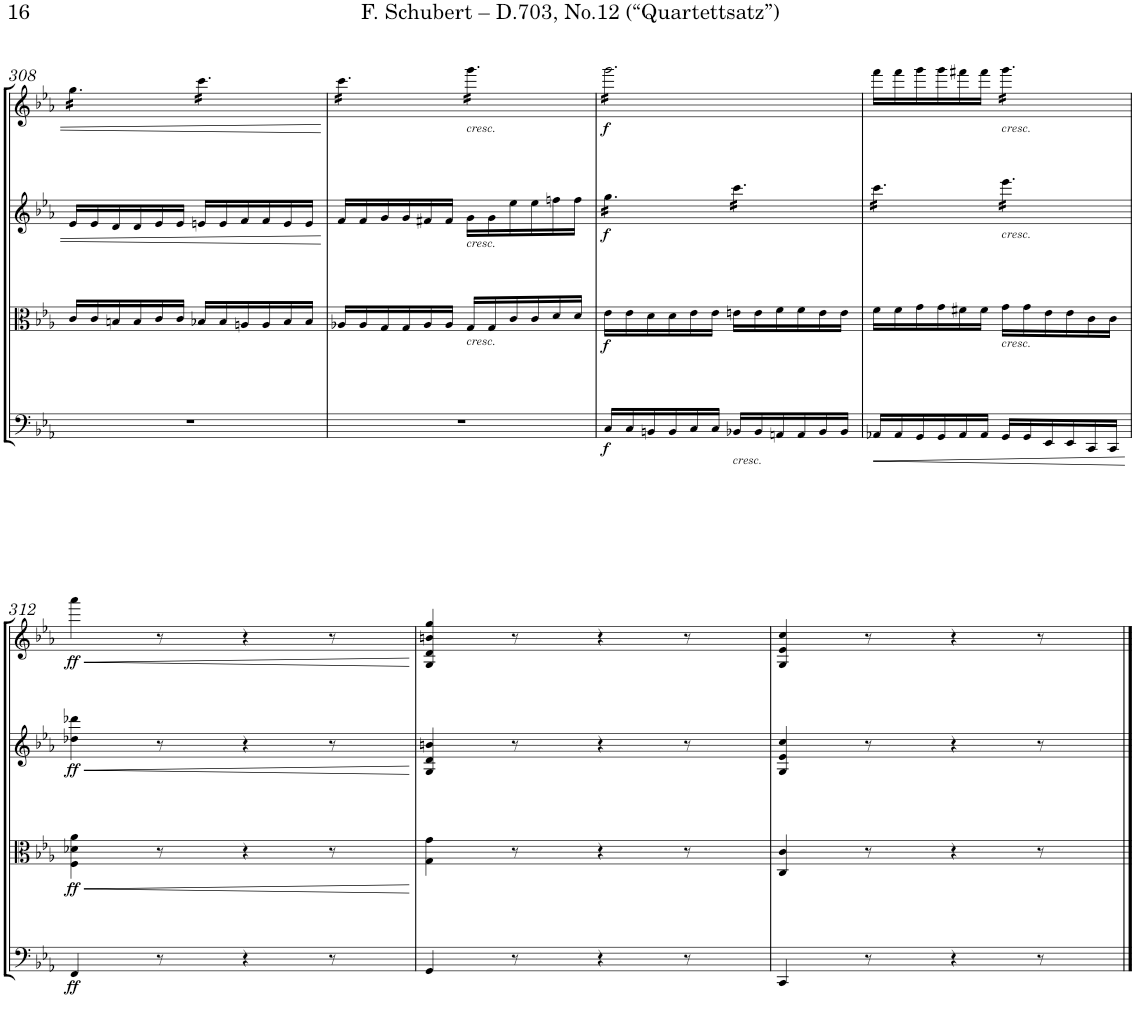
**kern	**dynam	**kern	**dynam	**kern	**dynam	**kern	**dynam
*part4	*part4	*part3	*part3	*part2	*part2	*part1	*part1
*staff4	*staff4	*staff3	*staff3	*staff2	*staff2	*staff1	*staff1
*I"Violoncello	*	*I"Viola	*	*I"Violin 2	*	*I"Violin 1	*
*I'Vc	*	*I'Vla	*	*I'Vln	*	*I'Vln	*
!!LO:PB:g=z
*clefF4	*	*clefC3	*	*clefG2	*	*clefG2	*
*k[b-e-a-]	*	*k[b-e-a-]	*	*k[b-e-a-]	*	*k[b-e-a-]	*
*M6/8	*	*M6/8	*	*M6/8	*	*M6/8	*
=308	=308	=308	=308	=308	=308	=308	=308
*	*	*	*	*	*	*tremolo	*
2.r	.	16c/LL	.	16e-/LL	.	16gg\LL	.
.	.	16c/	.	16e-/	.	16gg\	.
.	.	16Bn/	.	16d/	.	16gg\	.
.	.	16B/	.	16d/	.	16gg\	.
.	.	16c/	.	16e-/	.	16gg\	.
.	.	16c/JJ	.	16e-/JJ	.	16gg\JJ	.
.	.	16B-X/LL	.	16en/LL	.	16ccc\LL	.
.	.	16B-/	.	16e/	.	16ccc\	.
.	.	16An/	.	16f/	.	16ccc\	.
.	.	16A/	.	16f/	.	16ccc\	.
.	.	16B-/	.	16e/	.	16ccc\	.
.	.	16B-/JJ	.	16e/JJ	.	16ccc\JJ	.
=309	=309	=309	=309	=309	=309	=309	=309
2.r	.	16A-X/LL	.	16f/LL	.	16ccc\LL	.
.	.	16A-/	.	16f/	.	16ccc\	.
.	.	16G/	.	16g/	.	16ccc\	.
.	.	16G/	.	16g/	.	16ccc\	.
.	.	16A-/	.	16f#X/	.	16ccc\	.
.	.	16A-/JJ	.	16f#/JJ	.	16ccc\JJ	.
!	!	!	!	!	!	!LO:TX:b:i:t=cresc.	!
!	!	!	!	!LO:TX:b:i:t=cresc.	!	!	!
!	!	!LO:TX:b:i:t=cresc.	!	!	!	!	!
.	.	16G/LL	.	16g\LL	.	16ggg\LL	.
.	.	16G/	.	16g\	.	16ggg\	.
.	.	16c/	.	16ee-\	.	16ggg\	.
.	.	16c/	.	16ee-\	.	16ggg\	.
.	.	16d/	.	16ffn\	.	16ggg\	.
.	.	16d/JJ	.	16ff\JJ	.	16ggg\JJ	.
=310	=310	=310	=310	=310	=310	=310	=310
*	*	*	*	*	*	*^	*
!	!LO:DY:b	!	!LO:DY:b	!	!LO:DY:b	!	!	!LO:DY:b
*	*	*	*	*tremolo	*	*	*	*
16C/LL	f	16e-\LL	f	16gg\LL	f	16ggg\LL	4.ryy	f
16C/	.	16e-\	.	16gg\	.	16ggg\	.	.
16BBn/	.	16d\	.	16gg\	.	16ggg\	.	.
16BB/	.	16d\	.	16gg\	.	16ggg\	.	.
16C/	.	16e-\	.	16gg\	.	16ggg\	.	.
16C/JJ	.	16e-\JJ	.	16gg\JJ	.	16ggg\	.	.
!LO:TX:b:i:t=cresc.	!	!	!	!	!	!	!	!
16BB-X/LL	.	16en\LL	.	16ccc\LL	.	16ggg\	4.ryy	.
16BB-/	.	16e\	.	16ccc\	.	16ggg\	.	.
16AAn/	.	16f\	.	16ccc\	.	16ggg\	.	.
16AA/	.	16f\	.	16ccc\	.	16ggg\	.	.
16BB-/	.	16e\	.	16ccc\	.	16ggg\	.	.
16BB-/JJ	.	16e\JJ	.	16ccc\JJ	.	16ggg\JJ	.	.
*	*	*	*	*	*	*Xtremolo	*	*
*	*	*	*	*	*	*v	*v	*
=311	=311	=311	=311	=311	=311	=311	=311
!	!LO:HP:b	!	!	!	!	!	!
16AA-X/LL	<	16f\LL	.	16ccc\LL	.	16fff\LL	.
16AA-/	.	16f\	.	16ccc\	.	16fff\	.
16GG/	.	16g\	.	16ccc\	.	16ggg\	.
16GG/	.	16g\	.	16ccc\	.	16ggg\	.
16AA-/	.	16f#X\	.	16ccc\	.	16fff#X\	.
16AA-/JJ	.	16f#\JJ	.	16ccc\JJ	.	16fff#\JJ	.
!	!	!	!	!	!	!LO:TX:b:i:t=cresc.	!
!	!	!	!	!LO:TX:b:i:t=cresc.	!	!	!
!	!	!LO:TX:b:i:t=cresc.	!	!	!	!	!
*	*	*	*	*	*	*tremolo	*
16GG/LL	.	16g\LL	.	16eee-\LL	.	16ggg\LL	.
16GG/	.	16g\	.	16eee-\	.	16ggg\	.
16EE-/	.	16e-\	.	16eee-\	.	16ggg\	.
16EE-/	.	16e-\	.	16eee-\	.	16ggg\	.
16CC/	.	16c\	.	16eee-\	.	16ggg\	.
16CC/JJ	.	16c\JJ	.	16eee-\JJ	.	16ggg\JJ	.
*	*	*	*	*	*	*Xtremolo	*
*	*	*	*	*Xtremolo	*	*	*
.	[	.	.	.	.	.	.
!!LO:LB:g=z
=312	=312	=312	=312	=312	=312	=312	=312
!	!LO:DY:b	!	!LO:HP:b	!	!LO:HP:b	!	!LO:HP:b
!	!	!	!LO:DY:n=1:b	!	!LO:DY:n=1:b	!	!LO:DY:n=1:b
4FF/	ff	4F\ 4d-X\ 4a-\	< ff	4dd-X\ 4ddd-X\	< ff	4aaa-\	< ff
8r	.	8r	.	8r	.	8r	.
4r	.	4r	.	4r	.	4r	.
8r	.	8r	.	8r	.	8r	.
.	.	.	[	.	[	.	[
=313	=313	=313	=313	=313	=313	=313	=313
4GG/	.	4G\ 4g\	.	4G/ 4d/ 4bn/	.	4G/ 4d/ 4bn/ 4gg/	.
8r	.	8r	.	8r	.	8r	.
4r	.	4r	.	4r	.	4r	.
8r	.	8r	.	8r	.	8r	.
=314	=314	=314	=314	=314	=314	=314	=314
4CC/	.	4C/ 4c/	.	4G/ 4e-/ 4cc/	.	4G/ 4e-/ 4cc/	.
8r	.	8r	.	8r	.	8r	.
4r	.	4r	.	4r	.	4r	.
8r	.	8r	.	8r	.	8r	.
==	==	==	==	==	==	==	==
*-	*-	*-	*-	*-	*-	*-	*-
